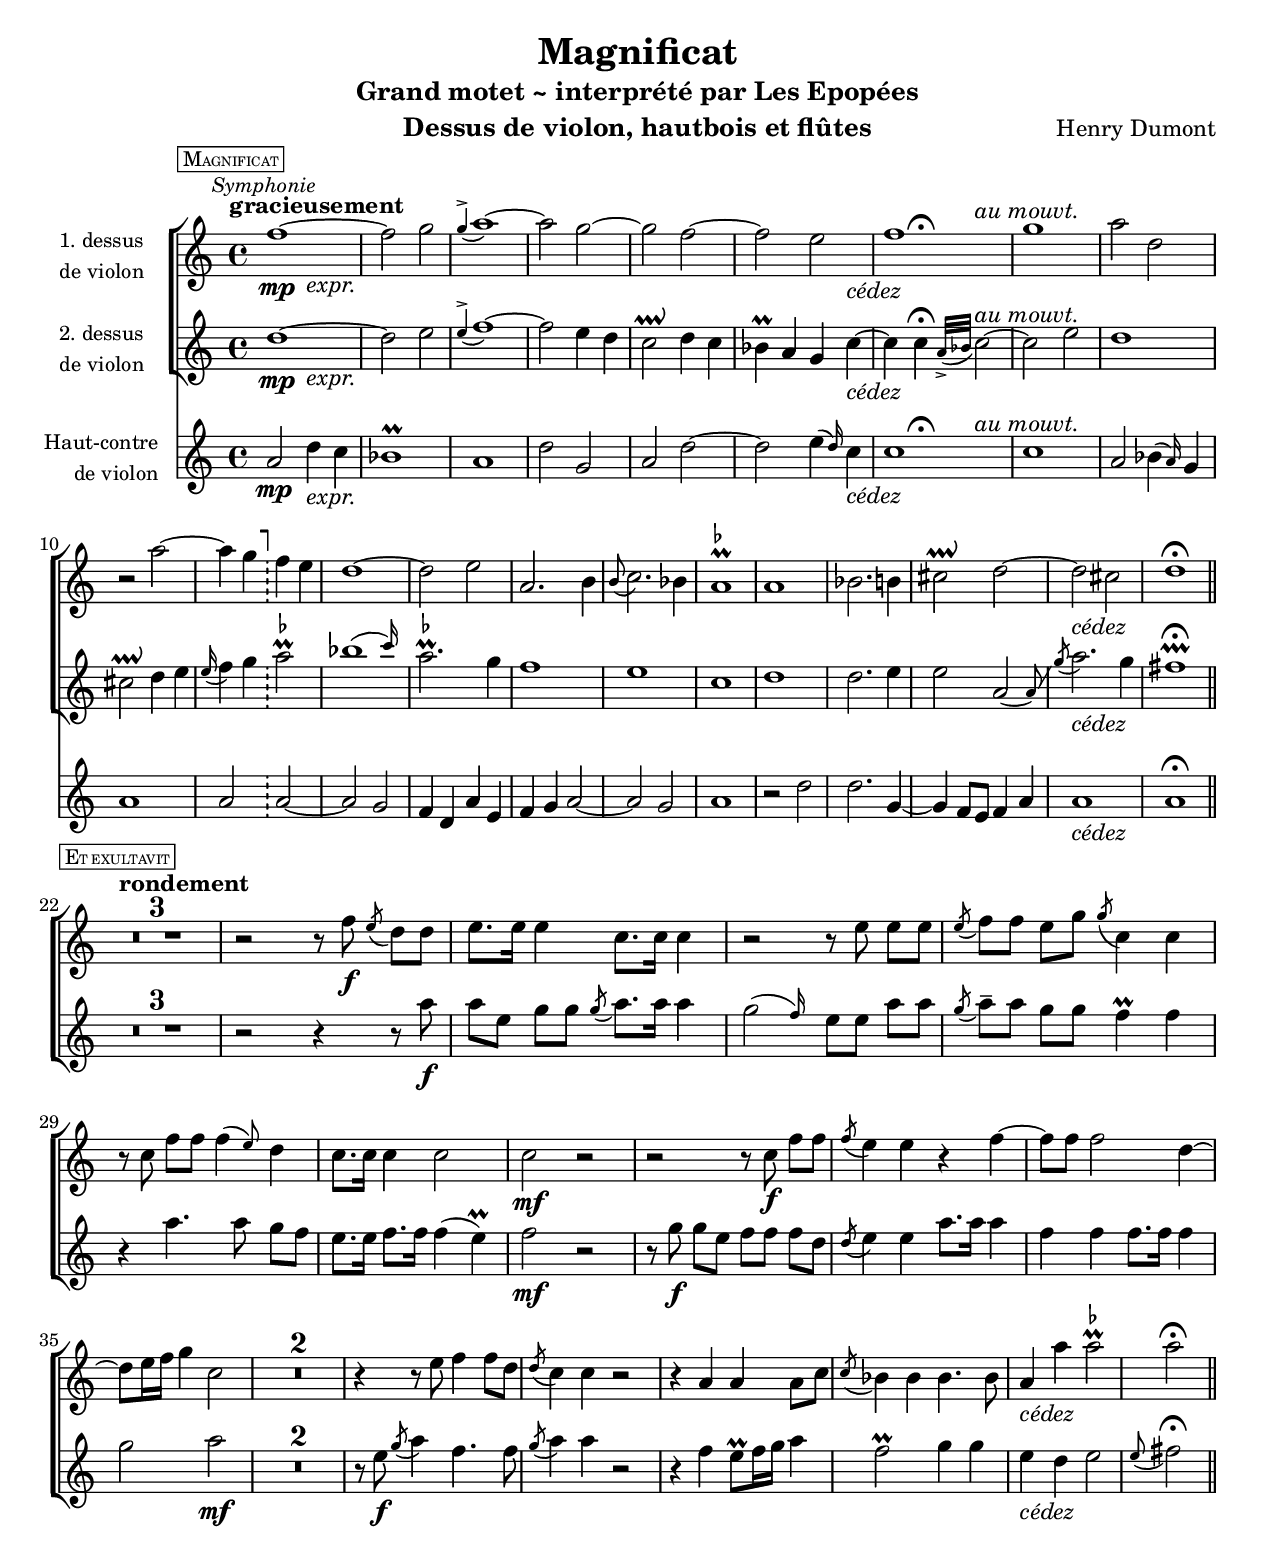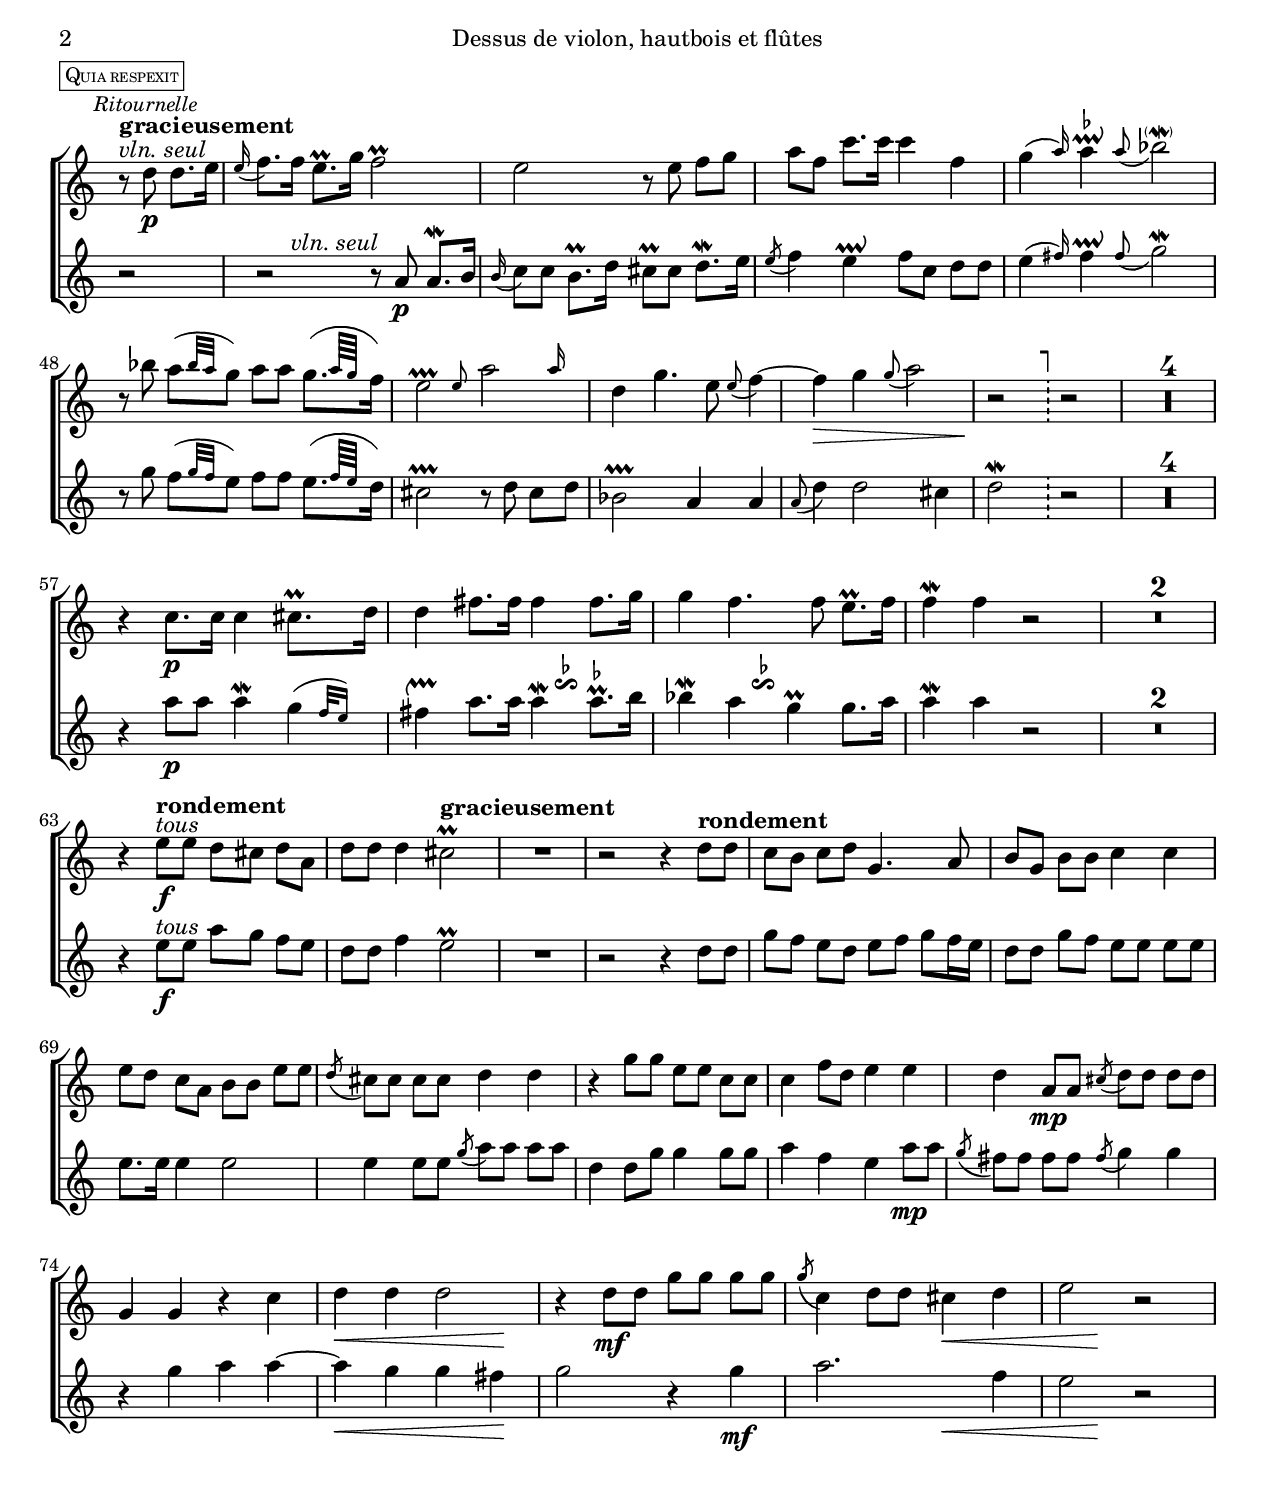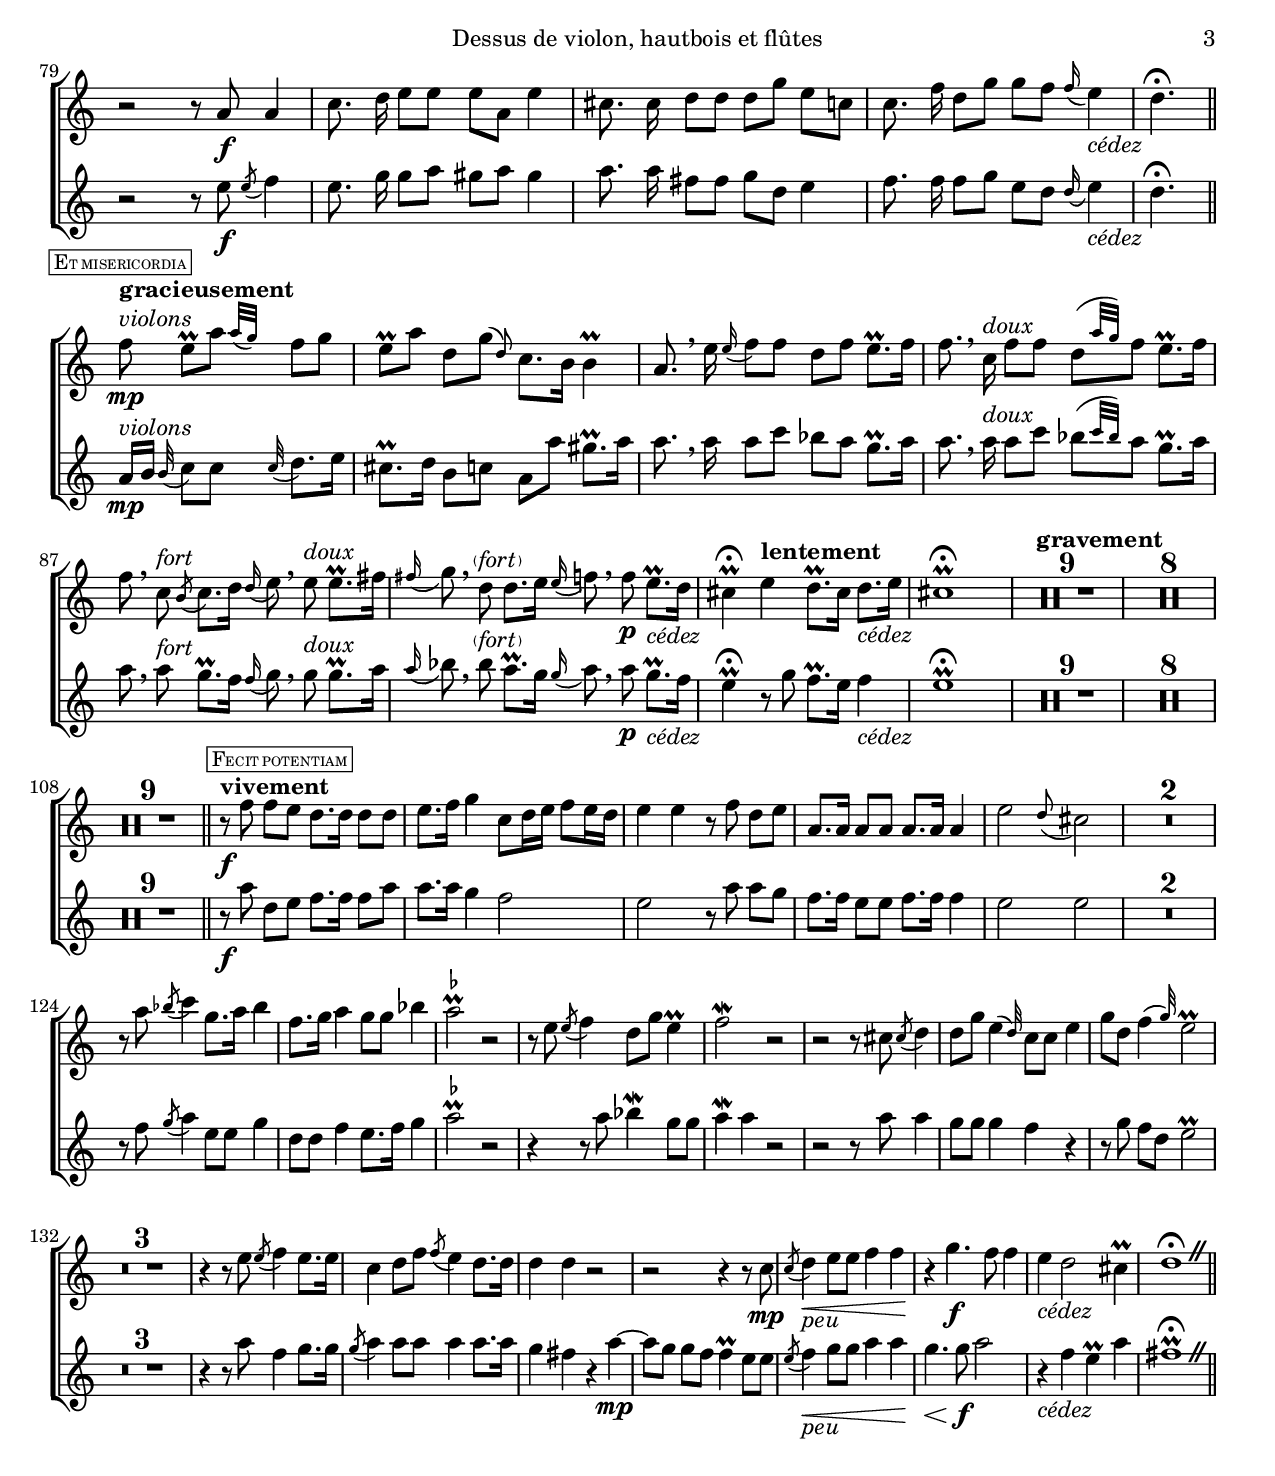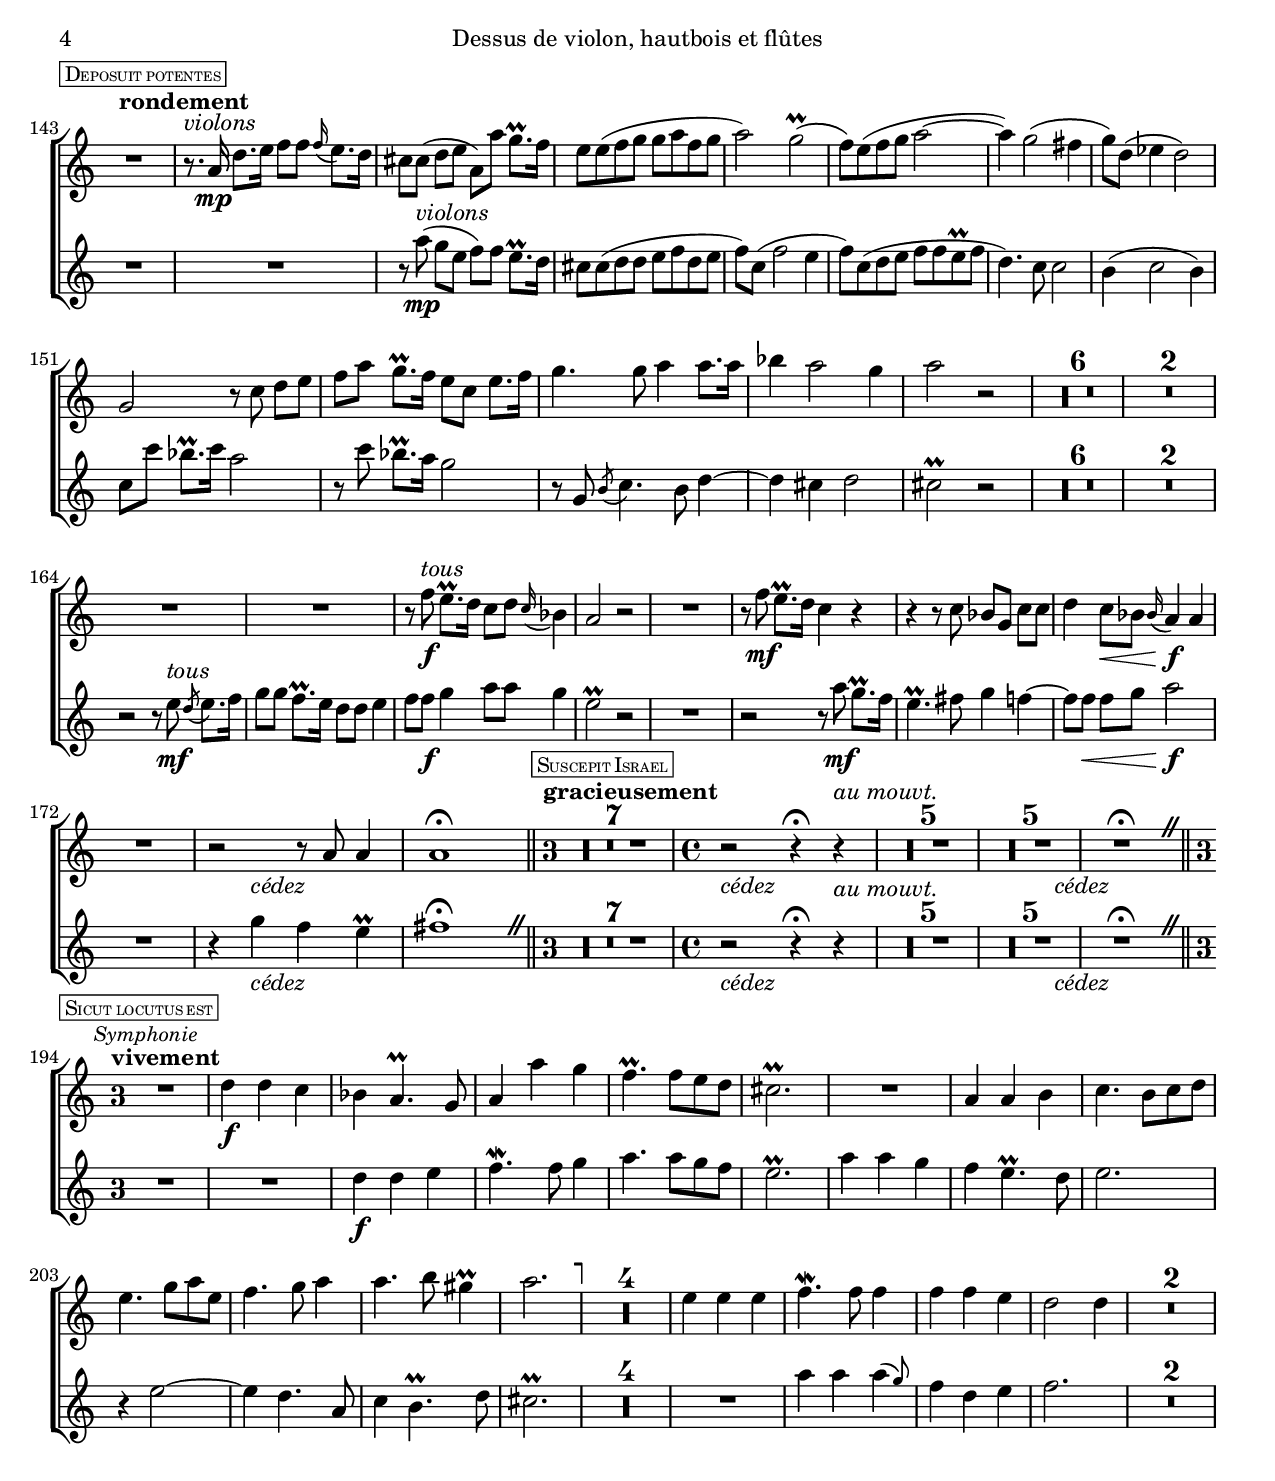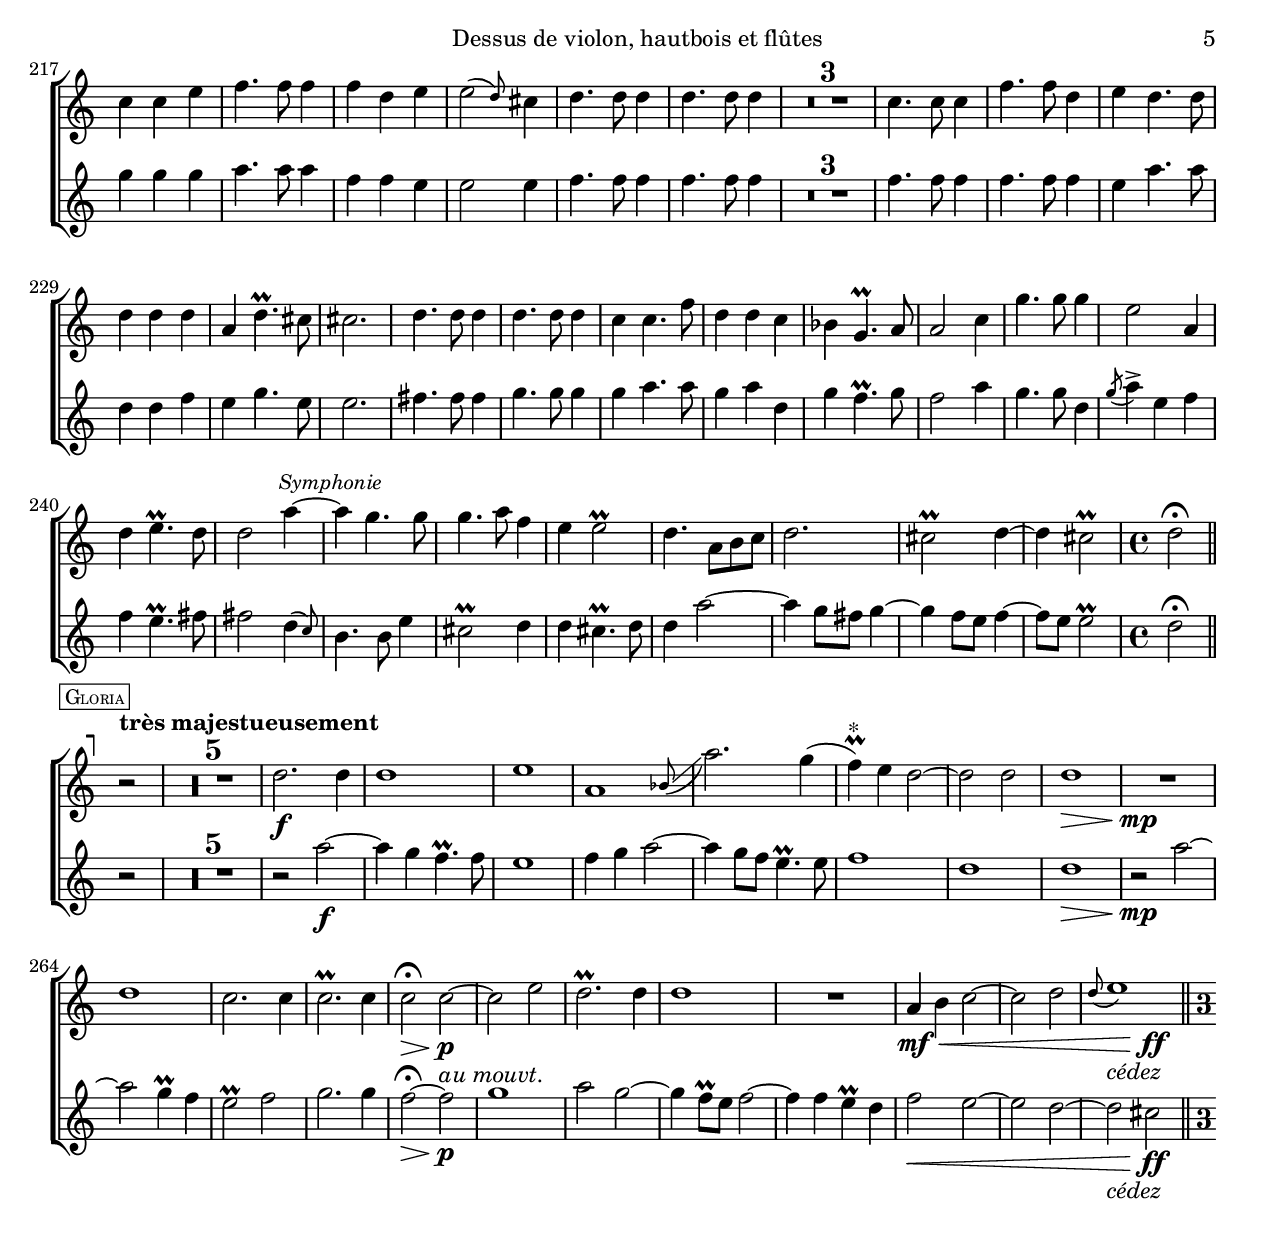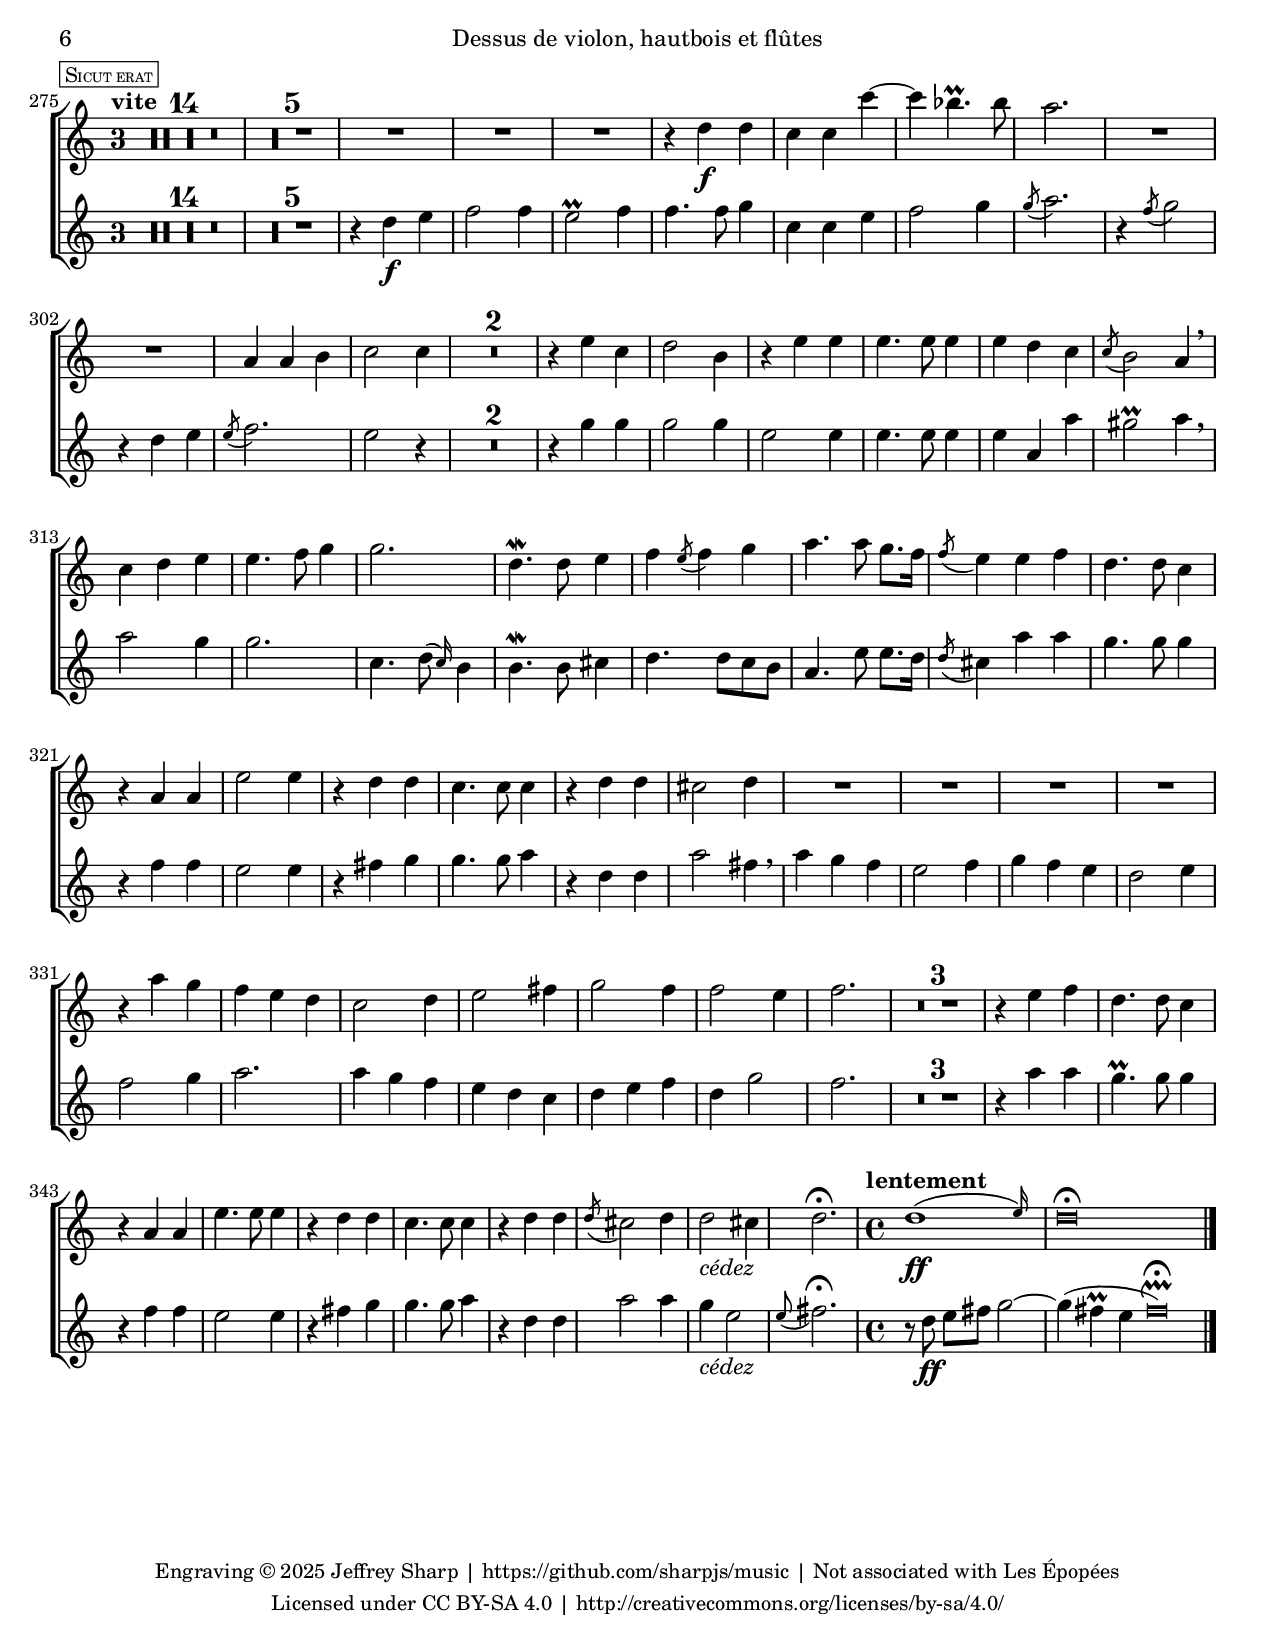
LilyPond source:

% Copyright Jeffrey Sharp
% SPDX-License-Identifier: CC-BY-SA-4.0

\version "2.24.4"
% Common LilyPond definitions - preferences, additions, aliases
%
% Copyright Jeffrey Sharp
% SPDX-License-Identifier: CC-BY-SA-4.0

% Defaults

\version "2.24.4"
\language "english" % note names

#(set-default-paper-size "letter")

\paper {
  ragged-bottom = ##t
}

\header {
  dedication = #f % header
  opus       = #f % unused due to placement
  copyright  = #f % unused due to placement
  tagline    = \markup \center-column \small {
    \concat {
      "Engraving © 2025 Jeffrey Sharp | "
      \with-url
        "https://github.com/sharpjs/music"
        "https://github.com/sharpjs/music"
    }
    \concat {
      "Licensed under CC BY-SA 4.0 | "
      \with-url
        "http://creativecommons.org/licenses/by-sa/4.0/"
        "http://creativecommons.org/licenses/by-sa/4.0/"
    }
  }
}

\layout {
  indent = 2.0\cm
  \context {
    \Score
    rehearsalMarkFormatter                    = #format-mark-box-alphabet
    \override InstrumentName.font-size        = -1
    \override InstrumentName.font-series      = #'medium
    \override SectionLabel.font-size          = -1
    \override SectionLabel.font-series        = #'medium
    \override SectionLabel.font-shape         = #'caps
    \override SystemStartBracket.extra-offset = #'(0.5 . 0)
    \override TextMark.font-size              = -1
    \compressEmptyMeasures
    % Overrides from defauls specified here
    % https://github.com/lilypond/lilypond/blob/master/scm/time-signature-settings.scm
    \overrideTimeSignatureSettings 4/4 1/4 1,1,1,1 #'()
    \overrideTimeSignatureSettings 2/2 1/4 1,1,1,1 #'()
  }
  \context {
    \Staff
    \RemoveAllEmptyStaves
  }
  \context {
    \Voice
    \override NoteHead.style                   = #'baroque
    \override MultiMeasureRest.space-increment =  0 % multi-measure rests same width
    \override MultiMeasureRest.expand-limit    = 19 % max number of measures in Kirchenpausen
  }
}

% Ornaments functions

% A slurred version of \afterGrace for chûte, accent/plainte
afterAppogiatura = #(define-music-function (main grace) (ly:music? ly:music?) #{
  \afterGrace { #main ( } { #grace ) }
#})

% A turn with accidental above; parameter supplies the accidental
turnAccidental = #(define-music-function (music) (ly:music?) #{
  \once \set suggestAccidentals = ##t
  \once \hideNotes #music \turn \noBeam
#})

% A reverse turn with accidental above; parameter supplies the accidental
reverseTurnAccidental = #(define-music-function (music) (ly:music?) #{
  \once \set suggestAccidentals = ##t
  \once \hideNotes #music \reverseturn \noBeam
#})

% Ornament aliases

gr  = #grace                  % -
ag  = #afterGrace             % -
ac  = #acciaccatura           % port-de-voix (rapide?)
ap  = #appoggiatura           % port-de-voix (en montant) / coulé (en descendant)
aap = #afterAppogiatura       % chûte

m   = #mordent                % pincé
um  = \prall ^ "*"            % pincé en montant [my notation]

tr  = #prall                  % tremblement
trr = #prallprall             % tremblement prolongé [my term]
atr = #lineprall              % tremblement appuyé
tru = #prallup                % tremblement et tour de gosier
trd = #pralldown              % tremblement et tour de gosier
utr = #upprall                % tour de gosier et tremblement
dtr = #downprall              % tour de gosier et tremblement

tu  = #turn                   % tour de gosier
ta  = #turnAccidental         % tour de gosier
rtu = #reverseturn            % tour de gosier
rta = #reverseTurnAccidental  % tour de gosier

uf  = ^ \markup { \hspace #0.4 \tiny \flat    }
un  = ^ \markup { \hspace #0.4 \tiny \natural }
us  = ^ \markup { \hspace #0.4 \tiny \sharp   }

% Other aliases

br = #breathe
ca = #caesura
fe = #fermata
nl = #break

ga = #startGroup
gz = #stopGroup
pa = #parenthesize

% Markup

% mi = #(define-scheme-function (s) (string?)
%   (markup #:italic mu)
% )

who = #(define-music-function (s) (string?) #{
  <> ^ \markup \italic #s
#})

am   = ^ \markup \italic "au mouvt."
ce   = _ \markup \italic "cédez"
doux = ^ \markup \italic "doux"
expr = _ \markup \italic "expr."
fort = ^ \markup \italic "fort"
ma   = _ \markup \italic "marque"
peu  = _ \markup \italic "peu"

% Section and phrase labels

% The built-in \sectionLabel
baseSectionLabel = #sectionLabel

% My preferred \sectionLabel
sectionLabel = #(define-music-function (s) (string?) #{
  \baseSectionLabel \markup \box \pad-markup #0.25 #s
#})

% Labeled subsection (e.g. "Symphonie" in French baroque)
phraseLabel = #(define-music-function (s) (string?) #{
  \tweak outside-staff-priority 1400 \textMark \markup \small \italic #s
#})

% End of labeled subsection (my notation)
endPhrase = \tweak extra-offset #'(-0.75 . 0) \textMark \markup \musicglyph "accordion.pull"

% Time signatures

% The built-in \time
timeDefault = #time

% A single-digit \time
timeSingle = #(define-music-function (n) (fraction?) #{
  \once \override Staff.TimeSignature.style = #'single-digit
  \timeDefault #n
#})

% A smart \time - single-digit for */4 except 4/4; default for others
time = #(define-music-function (n) (fraction?)
  (if (and (= 4 (cdr n)) (not (= 4 (car n))))
    (timeSingle  n) ; single-digit for */4 except 4/4
    (timeDefault n) ; default for others
  )
)


\paper { 
  ragged-bottom = ##t
  %annotate-spacing = ##t
}

\header {
  dedication = #f % "Header"
  title      = "Magnificat"
  subtitle   = "Grand motet ~ interprété par Les Epopées"
  composer   = "Henry Dumont"
  opus       = #f % unused due to placement
  instrument = "Dessus de violon, hautbois et flûtes"
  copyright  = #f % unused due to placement
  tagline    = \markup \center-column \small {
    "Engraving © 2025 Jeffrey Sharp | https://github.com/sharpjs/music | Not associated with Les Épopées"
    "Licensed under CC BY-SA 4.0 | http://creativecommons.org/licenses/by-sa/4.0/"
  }
}

\new Score <<
  \new ChoirStaff <<

    \new Staff = "1dv" \with {
      instrumentName = \markup \right-column { "1. dessus" "de violon" }
    }
    \relative c'' {
      \sectionLabel "Magnificat"
      \phraseLabel "Symphonie"
      \tempo "gracieusement"
      \time 4/4

      \after 2 \expr f1~\mp | f2 g | \ap g4^> a1~ | a2
      g~ | g f~ | f \after 4\ce e | \after 4 \fe \after 2\am f1
      g1 | a2 d, | r a'~ | a4 g \bar "!" \endPhrase f e |

      d1~ | d2 e | a,2. b4 | \ap b8 c2. bf4 | a1\tr\uf |
      a | bf2. b4 | cs2\tru d2~ | d\ce cs | d1\fe | \nl

      \section
      \sectionLabel "Et exultavit"
      \tempo "rondement"

      R1*3 |
      r2 r8 f8\f \ac e d d | e8. e16 e4 c8. c16 c4 |
      r2 r8 e e e | \ac e f f e g \ac g c,4 c | \nl
      r8 c f f \aap f4 e8 d4 | c8. c16 c4 c2 | c2\mf r2 |

      r2 r8 c\f f f | \ac f e4 e r f~ |
      f8 f f2 d4~ | d8 e16 f g4 c,2 |

      R1*2 |
      r4 r8 e f4 f8 d | \ac d c4 c r2 |
      r4 a a a8 c | \ac c bf4 bf bf4. bf8 | a4\ce a' a2\tr\uf | a2\fe

      \pageBreak
      \section
      \sectionLabel "Quia respexit"
      \phraseLabel "Ritournelle"
      \tempo "gracieusement"

      \who "vln. seul"
      r8 d,\p d8. e16 | \ap e f8. f16 e8.\tr g16 f2\tr | e2
      r8 e8 f g | a f c'8. c16 c4 f, | \aap g a16 a4\tru\uf \ap a8 bf2 \pa\m | \nl
      r8 bf \ag a[( { bf32 a } g8)] a a \ag g8.[( { a64 g } f16)] | \ag e2\trr e8
      \ag a2 a16 | d,4 g4. e8 \ap e f4~ | f\> g \ap g8 a2 | <>\! r2 \endPhrase \bar "!"

      r | R1*4 | \nl r4 

      c,8.\p c16 c4 cs8.\tr d16 | d4
      fs8. fs16 fs4 fs8. g16 | g4
      f4. f8 e8.\tr f16 | f4\m f

      r2 | R1*2 | \nl r4 

      \tempo "rondement"
      \who "tous"
      e8\f e d cs d a | d d d4

      \tempo "gracieusement"
      cs2\tr | R1 | r2 r4

      \tempo "rondement"
      d8 d | c b c d g,4. a8 | b g b b c4 c \nl | e8 d c a b b e e |
      \ac d cs cs cs cs d4 d | r g8 g e e c c | c4 f8 d e4
      e | d a8\mp a \ac cs d d d d | g,4 g r c | d\< d \after 4 \! d2 |
      r4 d8\mf d g g g g | \ac g c,4 d8 d cs4\< d | \after 4 \! e2 r2 |

      \pageBreak 
      r r8 a,8\f a4 | \ag c8. s \noBeam
      d16 e8 e e a, e'4 | \ag cs8. s \noBeam
      cs16 d8 d d g e c | \ag c8. s \noBeam
      f16 d8 g g f \ap f16 e4\ce | d4.\fe \nl \noPageBreak

      \section
      \once \override Score.SectionLabel.extra-offset = #'(-1 . 0)
      \sectionLabel "Et misericordia"
      \tempo "gracieusement"

      \who "violons"
      f8\mp e\tr \ag a { a32( g) } f8 g | e\tr
      a d, \aap g d c8. b16 b4\tr | a8. \br
      e'16 \ap e f8 f d f e8.\tr f16 | f8. \br
      c16\doux f8 f \aap d[ { a'32 g } f8] e8.\tr f16 | \nl \noPageBreak f8 \br
      c\fort \ac b c8. d16 \ap d e8 \br
      e\doux e8.\tr fs16 | \ap fs g8 \br
      d\pa\fort d8. e16 \ap e f8 \br
      f\p e8.\tr\ce d16 | cs4\tr\fe

      \tempo "lentement"
      e d8.\tr cs16 d8.\ce e16 | cs1\tr\fe |

      \tempo "gravement"
      R1*9 | R1*8 \nl \noPageBreak | R1*9 |

      \section
      \sectionLabel "Fecit potentiam"
      \tempo "vivement"

      r8\f f f e d8. d16 d8 d | e8. f16 g4 c,8 d16 e f8 e16 d | e4 e
      r8 f d e | a,8. a16 a8 a a8. a16 a4 | e'2 \ap d8 cs2 |

      R1*2 \nl \noPageBreak | r8

      a' \ac bf8 c4 g8. a16 bf4 | f8. g16 a4 g8 g bf4 | a2\tr\uf
      r | r8 e \ac e8 f4 d8 g e4\tr | f2\m

      r | r2 r8

      cs \ac cs8 d4 | d8 g \ag e4( d32) c8 c e4 | g8 d \ag f4( g32) e2\tr | \nl \noPageBreak

      R1*3 | r4 r8

      e \ac e8 f4 e8. e16 | c4 d8 f \ac f8 e4 d8. d16 | d4 d

      r2 | r2 r4 r8
      c\mp | \ac c8 d4 \peu\< e8 e f4 f |
      r4\! g4.\f f8 f4 | e\ce d2 cs4\tr | d1\fe\ca |

      \pageBreak
      \section
      \sectionLabel "Deposuit potentes"
      \tempo "rondement"

      R1 |

      \who "violons"
      r8. a16\mp d8. e16 f8 f \ap f16 e8. d16 | cs8
      cs( d e a,) a' g8.\tr f16 | e8[ e( f g] g[ a f g] | a2) g(\tr | f8[)
      e( f g] a2~ | a4) g2( fs4 | g8) d( ef4 d2) | \nl

      g, r8 c d e | f a g8.\tr f16 e8 c e8. f16 |
      g4. g8 a4 a8. a16 | bf4 a2 g4 | a2

      r | R1*6 | R1*2 | \nl | R1*2 | r8

      \who "tous"
      f\f e8.\tr d16 c8 d \ap c16 bf4 | a2

      r | R1 | r8

      f'\mf e8.\tr d16 c4 r | r
      r8 c bf g c c | d4 c8\< bf \ap bf16 a4\f a | \nl

      R1 | \after 4 \ce r2 r8 a a4 | a1\fe |

      \section
      \sectionLabel "Suscepit Israel"
      \tempo "gracieusement"

      \time 3/4
      R2.*7
      \time 4/4
      r2\ce r4\fe r4\am | R1*5 | R1*5 |
      <> \tweak extra-offset #'(-5 . 0) \ce R1\fe\ca |

      \nl
      \section
      \sectionLabel "Sicut locutus est"
      \phraseLabel "Symphonie"

      \tempo "vivement"
      \time 3/4
      R2. | d4\f d c | bf a4.\tr g8 | a4 a' g | f4.\tr f8 e d | cs2.\tr |
      R2. | a4 a b | c4. b8 c d | \nl \noPageBreak e4. g8 a e | f4. g8 a4 | a4. b8 gs4\tr | a2.
      \endPhrase

      R2.*4 | e4 e e | f4.\m f8 f4 | f f e | d2 d4 |
      R2.*2 | c4 c e | f4. f8 f4 | f d e | \ag e2( d8) cs4 |

      d4. d8 d4 | d4. d8 d4 | R2.*3
      c4. c8 c4 | f4. f8 d4 | e d4. d8 | d4 d d | a d4.\tr cs8 | cs2. |

      d4. d8 d4 | d4. d8 d4 | c c4. f8 | d4 d c | bf g4.\tr a8 | a2
      c4 | g'4. g8 g4 | e2 a,4 | d e4.\tr d8 | d2

      \phraseLabel "Symphonie"
      a'4~ | a4 g4. g8 | g4. a8 f4 | e e2\tr | d4.
      a8 b c | d2. | cs2\tr d4~ | d4 cs2\tr | \time 4/4 d2\fe
      \endPhrase 

      \nl
      \section
      \sectionLabel "Gloria"
      \tempo "très majestueusement"

      r2 | R1*5 |
      d2.\f d4 | d1 | e |
      \ag a, bf8(\glissando | a'2.) g4( | f)\um e d2~ | d d | d1 \> <>\mp |
      R1 | d | c2. c4 | c2.\tr c4 | c2\fe\>
      c~\p | c e | d2.\tr d4 | d1 |
      R1 | a4\mf\< b c2~ | c d | \ap d8 \after 2 \ff e1\ce

      \pageBreak 
      \section
      \sectionLabel "Sicut erat"
      \tempo "vite"
      \time 3/4

      R2.*14 | R2.*5 |

      R2.*3 | r4 d\f d | c c c'~ | c bf4.\tr bf8 | a2. |
      R2. \nl R2. | a,4 a b | c2 c4 |
      R2.*2 |

      r4 e c | d2 b4 | r e e | e4. e8 e4 | e d c | \ac c8 b2 a4 \br | \nl

      c d e | e4. f8 g4 | g2. | d4.\m d8 e4 | f \ac e8 f4 g | a4. a8 g8. f16 |

      \ac f8 e4 e f | d4. d8 c4 | \nl r a a | e'2 e4 |
      r d d | c4. c8 c4 | r d d | cs2 d4 |

      R2.*4 | r4 a' g | f e d |
      c2 d4 | e2 fs4 | g2 f4 | f2 e4 | f2. |

      R2.*3 |

      r4 e f | d4. d8 c4 | \nl r a a | e'4. e8 e4 |
      r d d | c4. c8 c4 | r d d | \ac d8 cs2 d4 |
      d2\ce cs4 | d2.\fe |

      \tempo lentement
      \time 4/4

      \aap d1\ff e16 | d\breve\fe \skip 4*3 |

      \fine
    }

    \new Staff = "2dv" \with {
      instrumentName = \markup \right-column { "2. dessus" "de violon" }
    }
    \relative c'' {
      \time 4/4

      \after 2\expr d1~\mp | d2 e | \ap e4^> f1~ | f2
      e4 d | c2\tru d4 c | bf\tr a g c~\ce | c c\fe
      \ap { a32-> bf } c2\am~ | c e | d1 | cs2\tru d4 e | \ap e16 f4 g a2\tr\uf |

      \ag bf1( c16) | a2.\tr\uf g4 | f1 | e1 | c1 |
      d1 | d2. e4 | e2 \aap a, a8 \glissando |
      \ac g'8 a2.\ce g4 | fs1\trr\fe |

      \section
      \sectionLabel "Et exultavit"
      \tempo "rondement"

      R1*3 |
      r2 r4 r8 a8\f | a e g g \ac g8 a8. a16 a4 |
      \ag g2( f16) e8 e a a | \ac g a-- a g g f4\tr f |
      r a4. a8 g f | e8. e16 f8. f16 f4( e)\tr | f2\mf r2 |

      r8 g\f g e f f f d | \ac d8 e4 e a8. a16 a4 |
      f f f8. f16 f4 | g2 a\mf |

      R1*2 |
      r8 e\f \ac g a4 f4. f8 | \ac g a4 a r2 |
      r4 f e8\tr f16 g a4 | f2\tr g4 g | e\ce d e2 | \ap e8 fs2\fe

      \section
      \sectionLabel "Quia respexit"
      \tempo "gracieusement"

      r2 |
      \after 8. \who "vln. seul"
      r2 r8 a,\p a8.\m b16 | \ap b c8 c b8.\tr d16 cs8\tr
      cs d8.\m e16 | \ac e8 f4 e\tru f8 c d d | \aap e4 fs16 fs4\tru \ap fs8 g2\m |
      r8 g \ag f[( {g32 f} e8)] f f \ag e8.[( { f64 e } d16)] | cs2\trr
      r8 d cs d | bf2\trr a4 a | \ap a8 d4 d2 cs4 | d2\m \bar "!"

      r2 | R1*4 | r4

      a'8\p a a4\m \aap g { f32 e16 } | fs4\utr
      a8. a16 \after 8 \rta bf!8 a4\m a8.\tr\uf bf16 | bf4\m
      \after 8 \rta bf!8 a4 g\tr g8. a16 | a4\m a

      r2 | R1*2 | r4

      \tempo "rondement"
      \who "tous"
      e8\f e a g f e | d d f4
      
      \tempo "gracieusement"
      e2\tr | R1 | r2 r4

      \tempo "rondement"
      d8 d | g f e d e f g f16 e | d8 d g f e e e e | e8. e16 e4 e2 | e4
      e8 e \ac g a a a a | d,4 d8 g g4 g8 g | a4 f e
      a8\mp a | \ac g fs8 fs fs fs \ac fs g4 g | r4 g a a~ | a\< g g fs\! | g2
      r4 g\mf | \after 2 \< a2. f4 | \after 4 \! e2

      r | r r8 e <>\tweak extra-offset #'(-2 . 0)\f \ac e f4 | e8. \noBeam
      g16 g8 a gs a gs4 | a8. \noBeam
      a16 fs8 fs g d e4 | f8. \noBeam
      f16 f8 g e d \ap d16 e4\ce | d4.\fe

      \section 
      \sectionLabel "Et misericordia"
      \tempo "gracieusement"

      \who "violons"
      a16\mp b \ap b32 c8 c \ap c32 d8. e16 | cs8.\tr
      d16 b8 c a a' gs8.\tr a16 | a8. \br
      a16 a8 c bf a g8.\tr a16 | a8. \br
      a16\doux a8 c \aap bf[ { c32 bf } a8] g8.\tr a16 | a8 \br
      a8\fort g8.\tr f16 \ap f g8 \br
      g\doux g8.\tr a16 | \ap a bf8 \br
      bf8\pa\fort a8.\tr g16 \ap g a8 \br
      a\p g8.\tr\ce f16 | e4\tr\fe

      \tempo "lentement"
      r8 g f8.\tr e16 f4\ce | e1\tr\fe |

      \tempo "gravement"
      R1*9 | R1*8 | R1*9 |

      \section
      \sectionLabel "Fecit potentiam"
      \tempo "vivement"

      r8\f a d, e f8. f16 f8 a | a8. a16 g4 f2 | e2
      r8 a a g | f8. f16 e8 e f8. f16 f4 | e2 e |

      R1*2 r8

      f \ac g a4 e8 e g4 | d8 d f4 e8. f16 g4 | a2\tr\uf
      r | r4 r8 a bf4\m g8 g | a4\m a

      r2 | r r8

      a a4 | g8 g g4 f r | r8 g f8 d e2\tr |

      R1*3 | r4 r8

      a f4 g8. g16 | \ac g8 a4 a8 a a4 a8. a16 | g4 fs

      r a~\mp | a8 g g f f4\tr
      e8 e | \ac e8 f4 \peu\< g8 g a4 a |
      g4.\< g8\f a2 | r4\ce f e\tr a | fs1\tr\fe\ca |

      \section
      \sectionLabel "Deposuit potentes"
      \tempo "rondement"

      R1*2 | r8

      \who "violons"
      a\mp( g e f) f e8.\tr d16 | cs8[ cs( d d] e[ f d e] | f) c( f2 e4 | f8[)
      c( d e] f[ f e\tr f] | d4.) c8 c2 | b4( c2 b4) |

      c8 c' bf8.\tr c16 a2 | r8 c bf8.\tr a16 g2 |
      r8 g, \ac b c4. b8 d4~ | d cs d2 | cs2\tr

      r | R1*6 | R1*2 | r2 r8

      \who "tous"
      e\mf \ac d8 e8. f16 | g8 g f8.\tr e16 d8 d e4 | f8
      f\f g4 a8 a g4 | e2\tr

      r2 | R1 | r2 r8

      a\mf g8.\tr f16 | e4.\tr fs8 g4 f~ | f8 f\< f g a2\f |

      R1 | r4 g\ce f e\tr | fs1\fe\ca |

      \section
      \sectionLabel "Suscepit Israel"
      \tempo "gracieusement"

      \time 3/4
      R2.*7
      \time 4/4
      r2\ce r4\fe r4\am | R1*5 | R1*5 |
      <> \tweak extra-offset #'(-5 . 0) \ce R1\fe\ca |

      \section
      \sectionLabel "Sicut locutus est"
      \time 3/4

      R2.*2 | d4\f d e | f4.\m f8 g4 | a4. a8 g f | e2.\tr |
      a4 a g | f e4.\tr d8 | e2. | r4 e2~ | e4 d4. a8 | c4 b4.\tr d8 | cs2.\tr

      R2.*5 | a'4 a \aap a g8 | f4 d e | f2. |
      R2.*2 | g4 g g | a4. a8 a4 | f f e | e2 e4 |

      f4. f8 f4 | f4. f8 f4 | R2.*3
      f4. f8 f4 | f4. f8 f4 | e a4. a8 | d,4 d f | e g4. e8 | e2. |

      fs4. fs8 fs4 | g4. g8 g4 | g a4. a8 | g4 a d, | g f4.\tr g8 | f2
      a4 | g4. g8 d4 | \ac g8 a4-> e f | f e4.\tr fs8 | fs2

      %phraseLabel "Symphonie"
      \aap d4 c8 | b4. b8 e4 | cs2\tr d4 | d cs4.\tr d8 | d4
      a'2~ | a4 g8 fs g4~ | g f8 e f4~ | f8 e8 e2\tr | \time 4/4 d2\fe
      %endPhrase

      \section
      \sectionLabel "Gloria"
      \tempo "très majestueusement"
      
      r2 | R1*5 |
      r2 a'~\f | a4 g4 f4.\tr f8 | e1 |
      f4 g a2~ | a4 g8 f e4.\tr e8 | f1 | d | d\> <>\mp |
      r2 a'2~ | a g4\tr f | e2\tr f | g2. g4 | f2~\fe\>
      f\am\p | g1 | a2 g~ | g4 f8\tr e f2~ | f4
      f e\tr d | f2\< e~ | e d~ | d\ce cs\ff | 

      \section
      \sectionLabel "Sicut erat"
      \tempo "vite"
      \time 3/4

      R2.*14 | R2.*5 |

      r4 d\f e | f2 f4 | e2\tr f4 | f4. f8 g4 | c, c e | f2 g4 | \ac g8 a2. |
      r4 \ac f8 g2 | r4 d e | \ac e8 f2. | e2 r4 |
      R2.*2 |

      r4 g g | g2 g4 | e2 e4 | e4. e8 e4 | e a, a' | gs2\tr a4 \br |

      a2 g4 | g2. | c,4. \ag d8( c16) b4 | b4.\m b8 cs4 | d4. d8 c b | a4. e'8 e8. d16 |

      \ac d8 cs4 a' a | g4. g8 g4 | r f f | e2 e4 |
      r4 fs g | g4. g8 a4 | r d, d | a'2 fs4 \br |

      a g f | e2 f4 | g f e | d2 e4 | f2 g4 | a2. | 
      a4 g f | e d c | d e f | d g2 | f2. |

      R2.*3 |

      r4 a a | g4.\tr g8 g4 | r f f | e2 e4 |
      r fs g | g4. g8 a4 | r d, d | a'2 a4 |
      g\ce e2 | \ap e8 fs2.\fe |

      \tempo lentement
      \time 4/4

      r8 d\ff e fs g2~ | \cadenzaOn g4( fs\tr e \cadenzaOff fs\breve\utr\fe) |

      \fine
    }

  >> % ChoirStaff

  \new Staff = "hcv" \with {
    % This staff is a pseudo-ossia at the beginning
    instrumentName = \markup \right-column { "Haut-contre" "de violon" }
  }
  \relative c'' {
    \time 4/4

    a2\mp d4\expr c | bf1\tr | a |
    d2 g, | a d~ | d \ag e4( d16) c4\ce | \after 4 \fe \after 2\am c1 |
    c | a2 \ag bf4( a16) g4 | a1 | a2
    a~ | a g | f4 d a' e | f g a2~ | a g2 | a1 |
    r2 d | d2. g,4~ | g f8 e f4 a | a1\ce | a \fe |

    \section
  }

>> % Score
